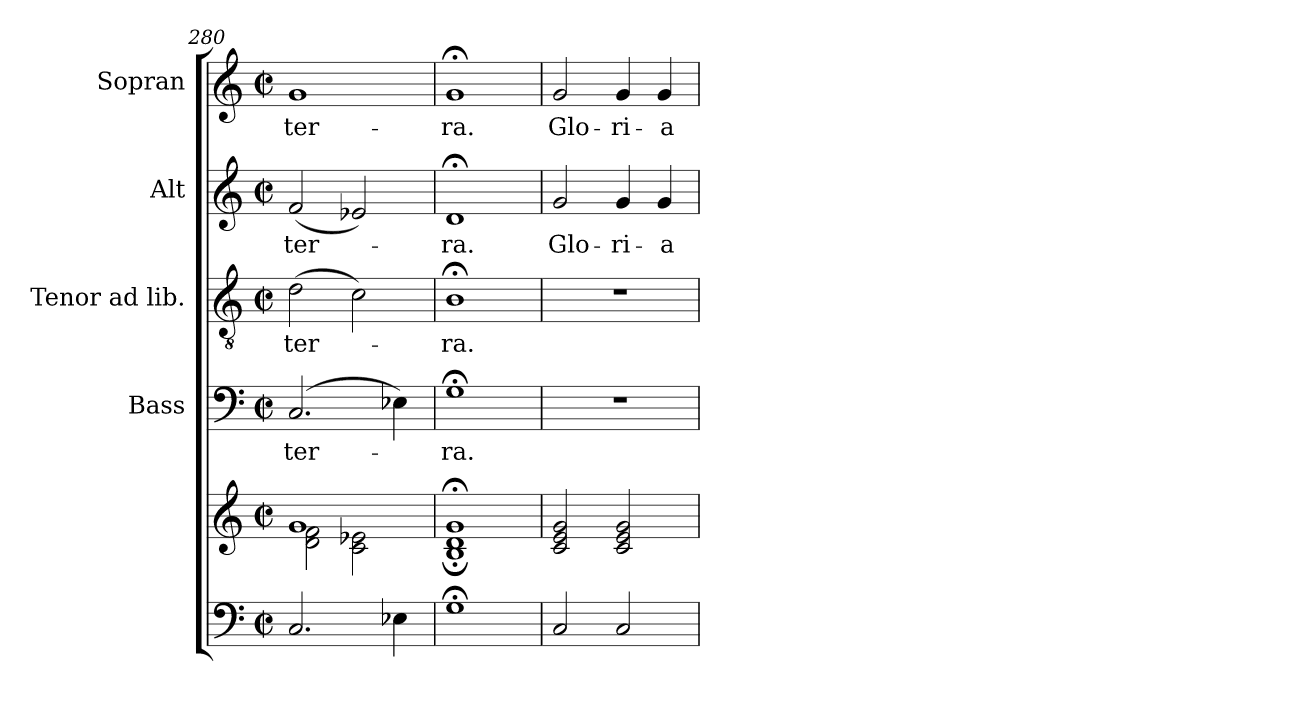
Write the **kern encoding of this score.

**kern	**kern	**kern	**text	**kern	**text	**kern	**text	**kern	**text
*part5	*part5	*part4	*part4	*part3	*part3	*part2	*part2	*part1	*part1
*staff6	*staff5	*staff4	*staff4	*staff3	*staff3	*staff2	*staff2	*staff1	*staff1
*	*	*I"Bass	*	*I"Tenor ad lib.	*	*I"Alt	*	*I"Sopran	*
*	*	*I'B.	*	*I'T.	*	*I'A.	*	*I'S.	*
*clefF4	*clefG2	*clefF4	*	*clefGv2	*	*clefG2	*	*clefG2	*
*k[]	*k[]	*k[]	*	*k[]	*	*k[]	*	*k[]	*
*C:	*C:	*C:	*	*C:	*	*C:	*	*C:	*
*M2/2	*M2/2	*M2/2	*	*M2/2	*	*M2/2	*	*M2/2	*
*met(c|)	*met(c|)	*met(c|)	*	*met(c|)	*	*met(c|)	*	*met(c|)	*
=280	=280	=280	=280	=280	=280	=280	=280	=280	=280
*	*^	*	*	*	*	*	*	*	*
!	!	!	!	!LO:LY:b	!	!LO:LY:b	!	!LO:LY:b	!	!LO:LY:b
2.C/	1g	2d\ 2f\	(2.C/	ter-	(>2d\	ter-	(<2f/	ter-	1g	ter-
.	.	2c\ 2e-X\	.	.	2c\)	.	2e-X/)	.	.	.
4E-X\	.	.	4E-X\)	.	.	.	.	.	.	.
!!LO:LB:g=z
=281	=281	=281	=281	=281	=281	=281	=281	=281	=281	=281
!	!	!	!	!LO:LY:b	!	!LO:LY:b	!	!LO:LY:b	!	!LO:LY:b
1G;<	1g;<	1B;< 1d;<	1G;<	-ra.	1B;<	-ra.	1d;<	-ra.	1g;<	-ra.
=282	=282	=282	=282	=282	=282	=282	=282	=282	=282	=282
!	!	!	!	!	!	!	!	!LO:LY:b	!	!LO:LY:b
*	*v	*v	*	*	*	*	*	*	*	*
2C/	2c/ 2e/ 2g/	1r	.	1r	.	2g/	Glo-	2g/	Glo-
!	!	!	!	!	!	!	!LO:LY:b	!	!LO:LY:b
2C/	2c/ 2e/ 2g/	.	.	.	.	4g/	-ri-	4g/	-ri-
!	!	!	!	!	!	!	!LO:LY:b	!	!LO:LY:b
.	.	.	.	.	.	4g/	-a	4g/	-a
=	=	=	=	=	=	=	=	=	=
*-	*-	*-	*-	*-	*-	*-	*-	*-	*-
